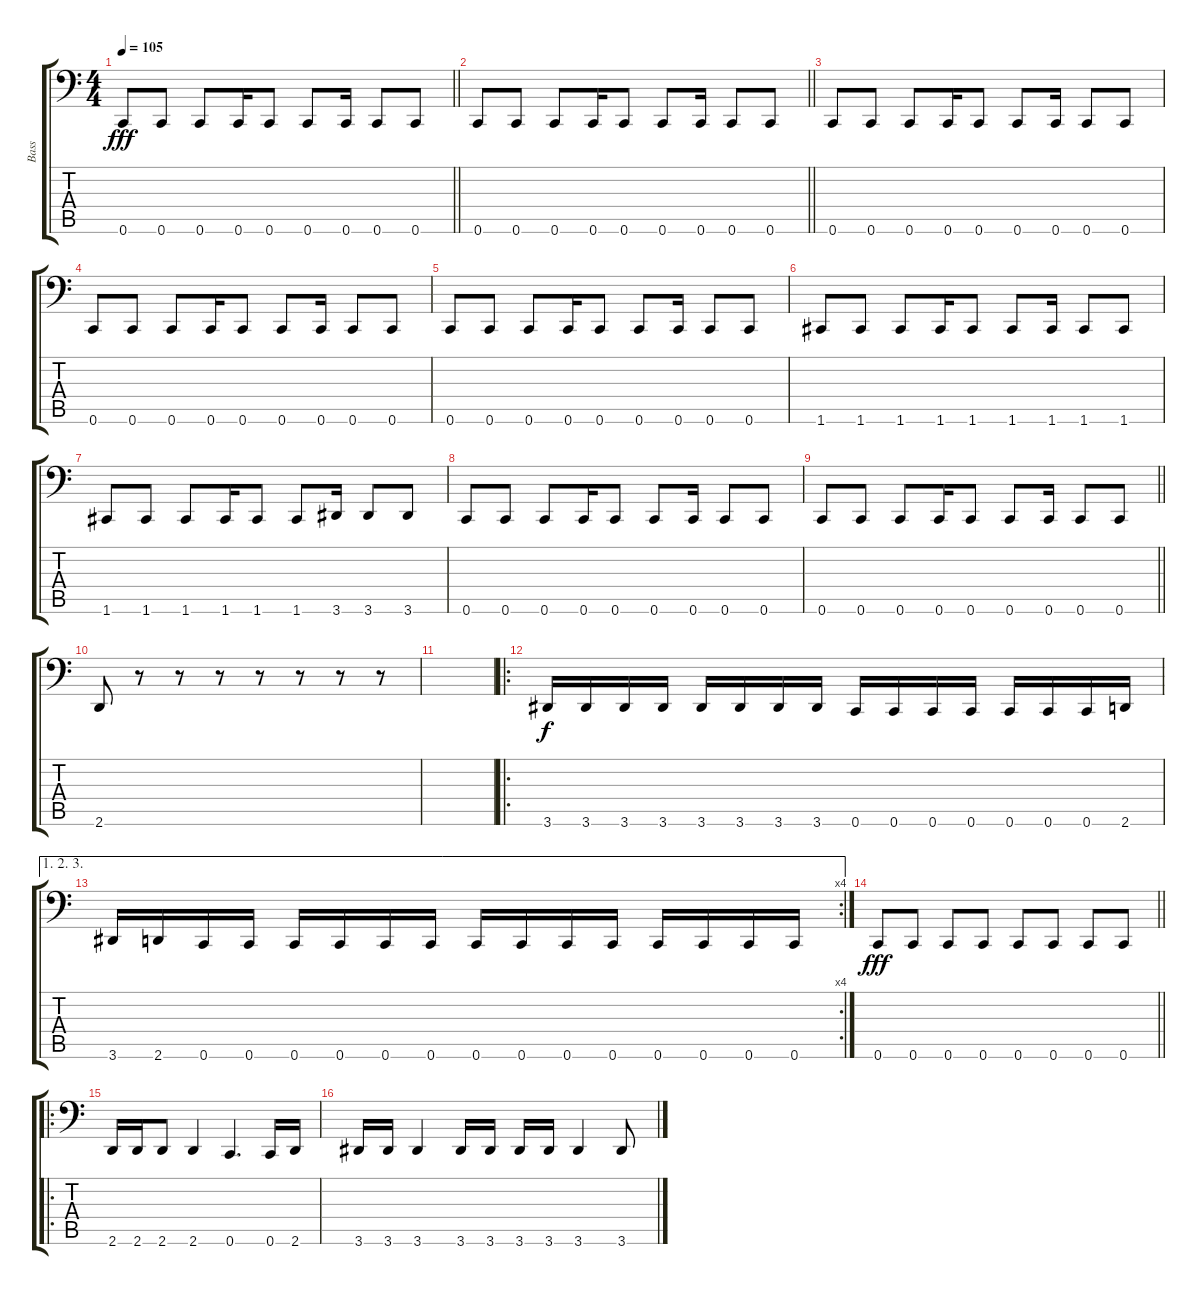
\track ("Bass" "Bass") {instrument electricbasspick}
\staff {score tabs}
\tuning (C3 G2 Eb2 Bb1 F1 C1) {hide}
\ts (4 4)
\tempo 105
\clef f4
\barLineRight lightlight
\ks c
0.6.8{dy fff} 0.6.8 0.6.8 0.6.16 0.6.8 0.6.8 0.6.16 0.6.8 0.6.8 |
\barLineRight lightlight
0.6.8 0.6.8 0.6.8 0.6.16 0.6.8 0.6.8 0.6.16 0.6.8 0.6.8 |
0.6.8 0.6.8 0.6.8 0.6.16 0.6.8 0.6.8 0.6.16 0.6.8 0.6.8 |
0.6.8 0.6.8 0.6.8 0.6.16 0.6.8 0.6.8 0.6.16 0.6.8 0.6.8 |
0.6.8 0.6.8 0.6.8 0.6.16 0.6.8 0.6.8 0.6.16 0.6.8 0.6.8 |
1.6.8 1.6.8 1.6.8 1.6.16 1.6.8 1.6.8 1.6.16 1.6.8 1.6.8 |
1.6.8 1.6.8 1.6.8 1.6.16 1.6.8 1.6.8 3.6.16 3.6.8 3.6.8 |
0.6.8 0.6.8 0.6.8 0.6.16 0.6.8 0.6.8 0.6.16 0.6.8 0.6.8 |
\barLineRight lightlight
0.6.8 0.6.8 0.6.8 0.6.16 0.6.8 0.6.8 0.6.16 0.6.8 0.6.8 |
\section ("" "")
2.6.8 r.8 r.8 r.8 r.8 r.8 r.8 r.8 |
|
\ro
3.6.16{dy f} 3.6.16 3.6.16 3.6.16 3.6.16 3.6.16 3.6.16 3.6.16 0.6.16 0.6.16 0.6.16 0.6.16 0.6.16 0.6.16 0.6.16 2.6.16 |
\ae (1 2 3)
\rc 4
3.6.16 2.6.16 0.6.16 0.6.16 0.6.16 0.6.16 0.6.16 0.6.16 0.6.16 0.6.16 0.6.16 0.6.16 0.6.16 0.6.16 0.6.16 0.6.16 |
\barLineRight lightlight
0.6.8{dy fff} 0.6.8 0.6.8 0.6.8 0.6.8 0.6.8 0.6.8 0.6.8 |
\ro
2.6.16 2.6.16 2.6.8 2.6.4 0.6.4{d} 0.6.16 2.6.16 |
3.6.16 3.6.16 3.6.4 3.6.16 3.6.16 3.6.16 3.6.16 3.6.4 3.6.8
